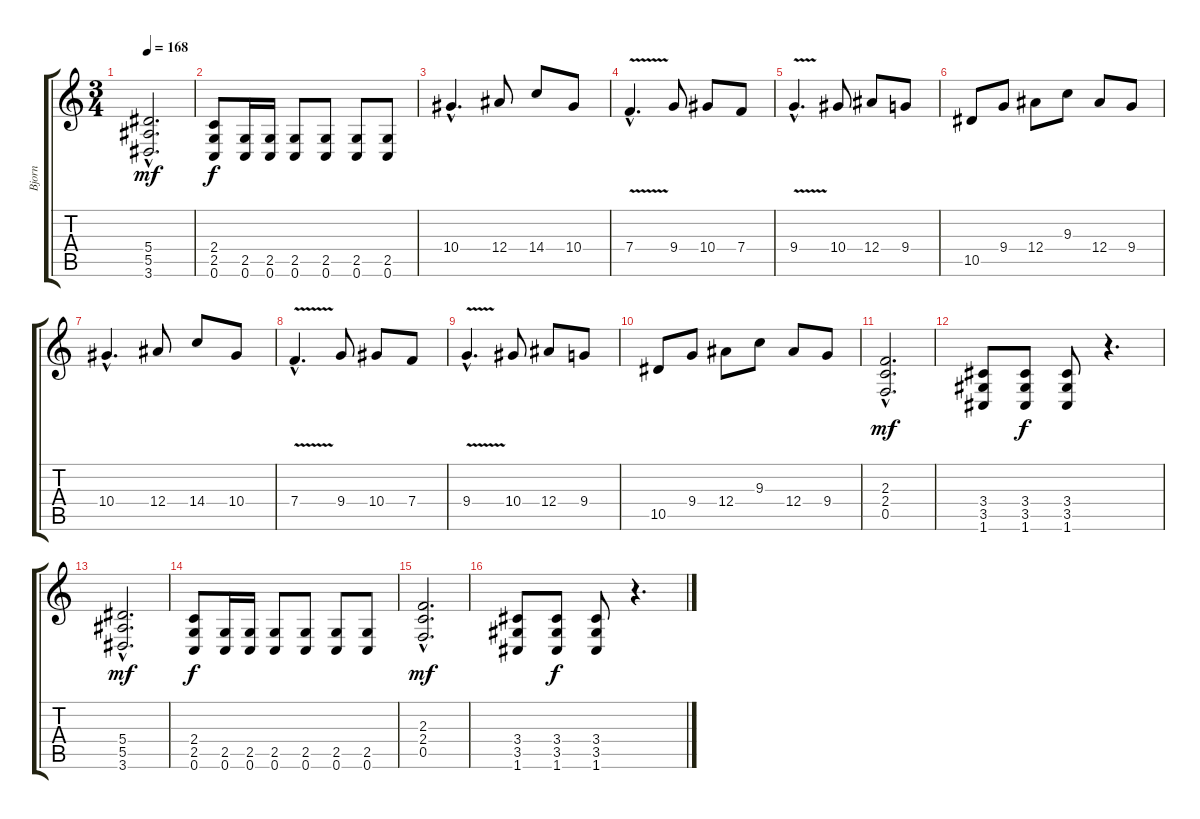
\track ("Bjorn" "Bjorn") {instrument distortionguitar}
\staff {score tabs}
\tuning (C4 G3 Eb3 Bb2 F2 C2) {hide}
\ts (3 4)
\tempo 168
\clef g2
\ks c
(5.4{hac} 5.5{hac} 3.6{hac}).2{d dy mf} |
(2.4 2.5 0.6).8{dy f} (2.5 0.6).16 (2.5 0.6).16 (2.5 0.6).8 (2.5 0.6).8 (2.5 0.6).8 (2.5 0.6).8 |
10.4{hac}.4{d} 12.4.8 14.4.8 10.4.8 |
7.4{v hac}.4{d} 9.4.8 10.4.8 7.4.8 |
9.4{v hac}.4{d} 10.4.8 12.4.8 9.4.8 |
10.5.8 9.4.8 12.4.8 9.3.8 12.4.8 9.4.8 |
10.4{hac}.4{d} 12.4.8 14.4.8 10.4.8 |
7.4{v hac}.4{d} 9.4.8 10.4.8 7.4.8 |
9.4{v hac}.4{d} 10.4.8 12.4.8 9.4.8 |
10.5.8 9.4.8 12.4.8 9.3.8 12.4.8 9.4.8 |
(2.3{hac} 2.4{hac} 0.5{hac}).2{d dy mf} |
(3.4 3.5 1.6).8 (3.4 3.5 1.6).8{dy f} (3.4 3.5 1.6).8 r.4{d} |
(5.4{hac} 5.5{hac} 3.6{hac}).2{d dy mf} |
(2.4 2.5 0.6).8{dy f} (2.5 0.6).16 (2.5 0.6).16 (2.5 0.6).8 (2.5 0.6).8 (2.5 0.6).8 (2.5 0.6).8 |
(2.3{hac} 2.4{hac} 0.5{hac}).2{d dy mf} |
(3.4 3.5 1.6).8 (3.4 3.5 1.6).8{dy f} (3.4 3.5 1.6).8 r.4{d}
